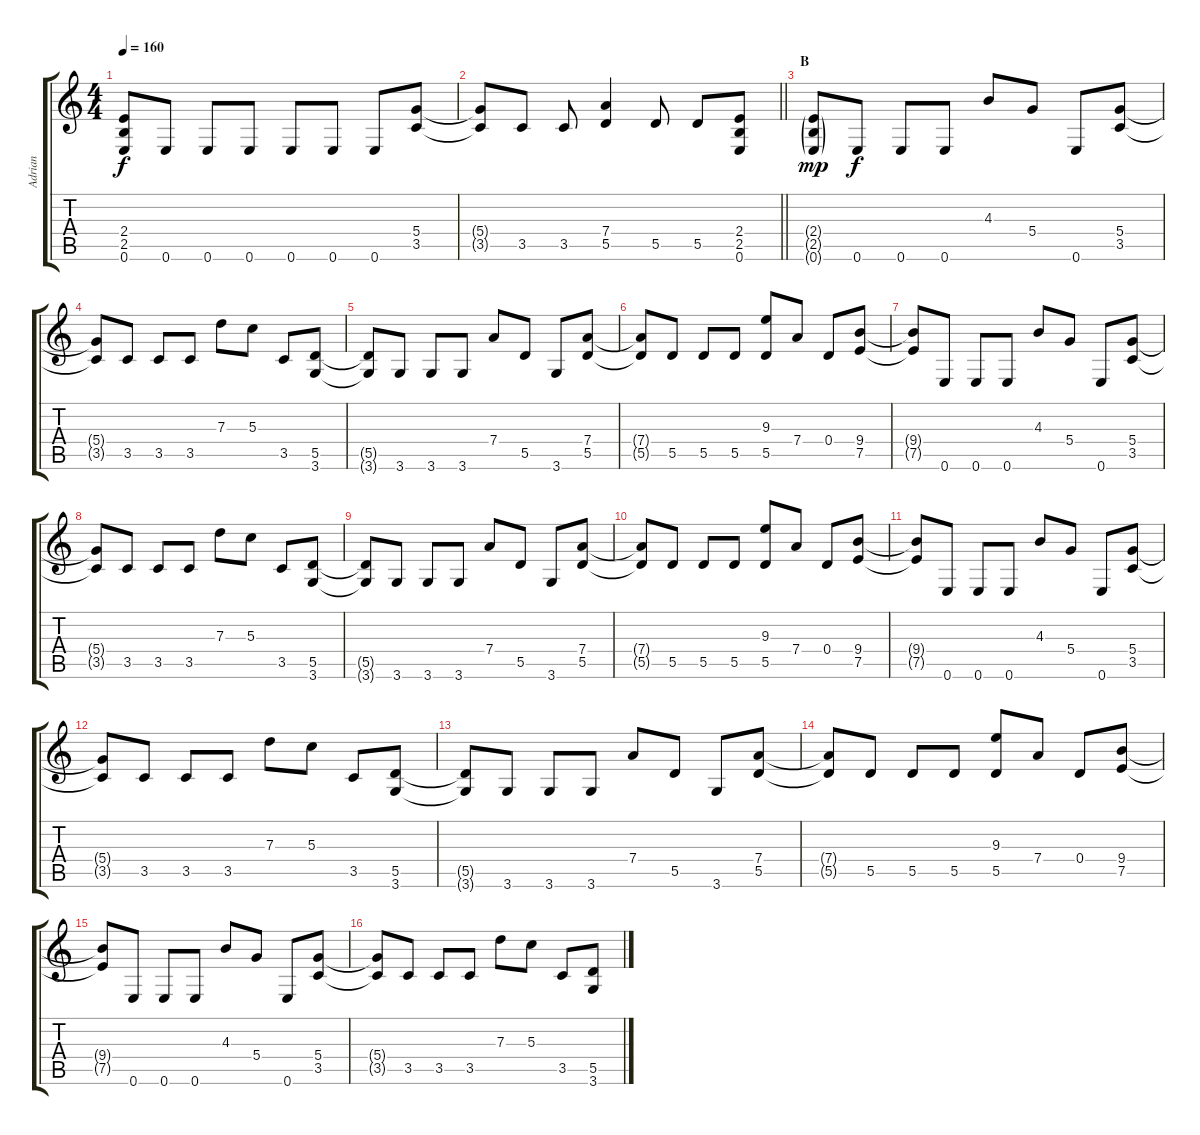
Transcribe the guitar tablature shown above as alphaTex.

\track ("Adrian" "Adrian") {instrument overdrivenguitar}
\staff {score tabs}
\tuning (E4 B3 G3 D3 A2 E2) {hide}
\ts (4 4)
\tempo 160
\clef g2
\ks c
(2.4{t} 2.5{t} 0.6{t}).8{dy f} 0.6.8 0.6.8 0.6.8 0.6.8 0.6.8 0.6.8 (5.4 3.5).8 |
\barLineRight lightlight
(5.4{t} 3.5{t}).8 3.5.8 3.5.8 (7.4 5.5).4 5.5.8 5.5.8 (2.4 2.5 0.6).8 |
\section ("" "B")
(2.4{g} 2.5{g} 0.6{g}).8{dy mp} 0.6.8{dy f} 0.6.8 0.6.8 4.3.8 5.4.8 0.6.8 (5.4 3.5).8 |
(5.4{t} 3.5{t}).8 3.5.8 3.5.8 3.5.8 7.3.8 5.3.8 3.5.8 (5.5 3.6).8 |
(5.5{t} 3.6{t}).8 3.6.8 3.6.8 3.6.8 7.4.8 5.5.8 3.6.8 (7.4 5.5).8 |
(7.4{t} 5.5{t}).8 5.5.8 5.5.8 5.5.8 (9.3 5.5).8 7.4.8 0.4.8 (9.4 7.5).8 |
(9.4{t} 7.5{t}).8 0.6.8 0.6.8 0.6.8 4.3.8 5.4.8 0.6.8 (5.4 3.5).8 |
(5.4{t} 3.5{t}).8 3.5.8 3.5.8 3.5.8 7.3.8 5.3.8 3.5.8 (5.5 3.6).8 |
(5.5{t} 3.6{t}).8 3.6.8 3.6.8 3.6.8 7.4.8 5.5.8 3.6.8 (7.4 5.5).8 |
(7.4{t} 5.5{t}).8 5.5.8 5.5.8 5.5.8 (9.3 5.5).8 7.4.8 0.4.8 (9.4 7.5).8 |
(9.4{t} 7.5{t}).8 0.6.8 0.6.8 0.6.8 4.3.8 5.4.8 0.6.8 (5.4 3.5).8 |
(5.4{t} 3.5{t}).8 3.5.8 3.5.8 3.5.8 7.3.8 5.3.8 3.5.8 (5.5 3.6).8 |
(5.5{t} 3.6{t}).8 3.6.8 3.6.8 3.6.8 7.4.8 5.5.8 3.6.8 (7.4 5.5).8 |
(7.4{t} 5.5{t}).8 5.5.8 5.5.8 5.5.8 (9.3 5.5).8 7.4.8 0.4.8 (9.4 7.5).8 |
(9.4{t} 7.5{t}).8 0.6.8 0.6.8 0.6.8 4.3.8 5.4.8 0.6.8 (5.4 3.5).8 |
(5.4{t} 3.5{t}).8 3.5.8 3.5.8 3.5.8 7.3.8 5.3.8 3.5.8 (5.5 3.6).8
